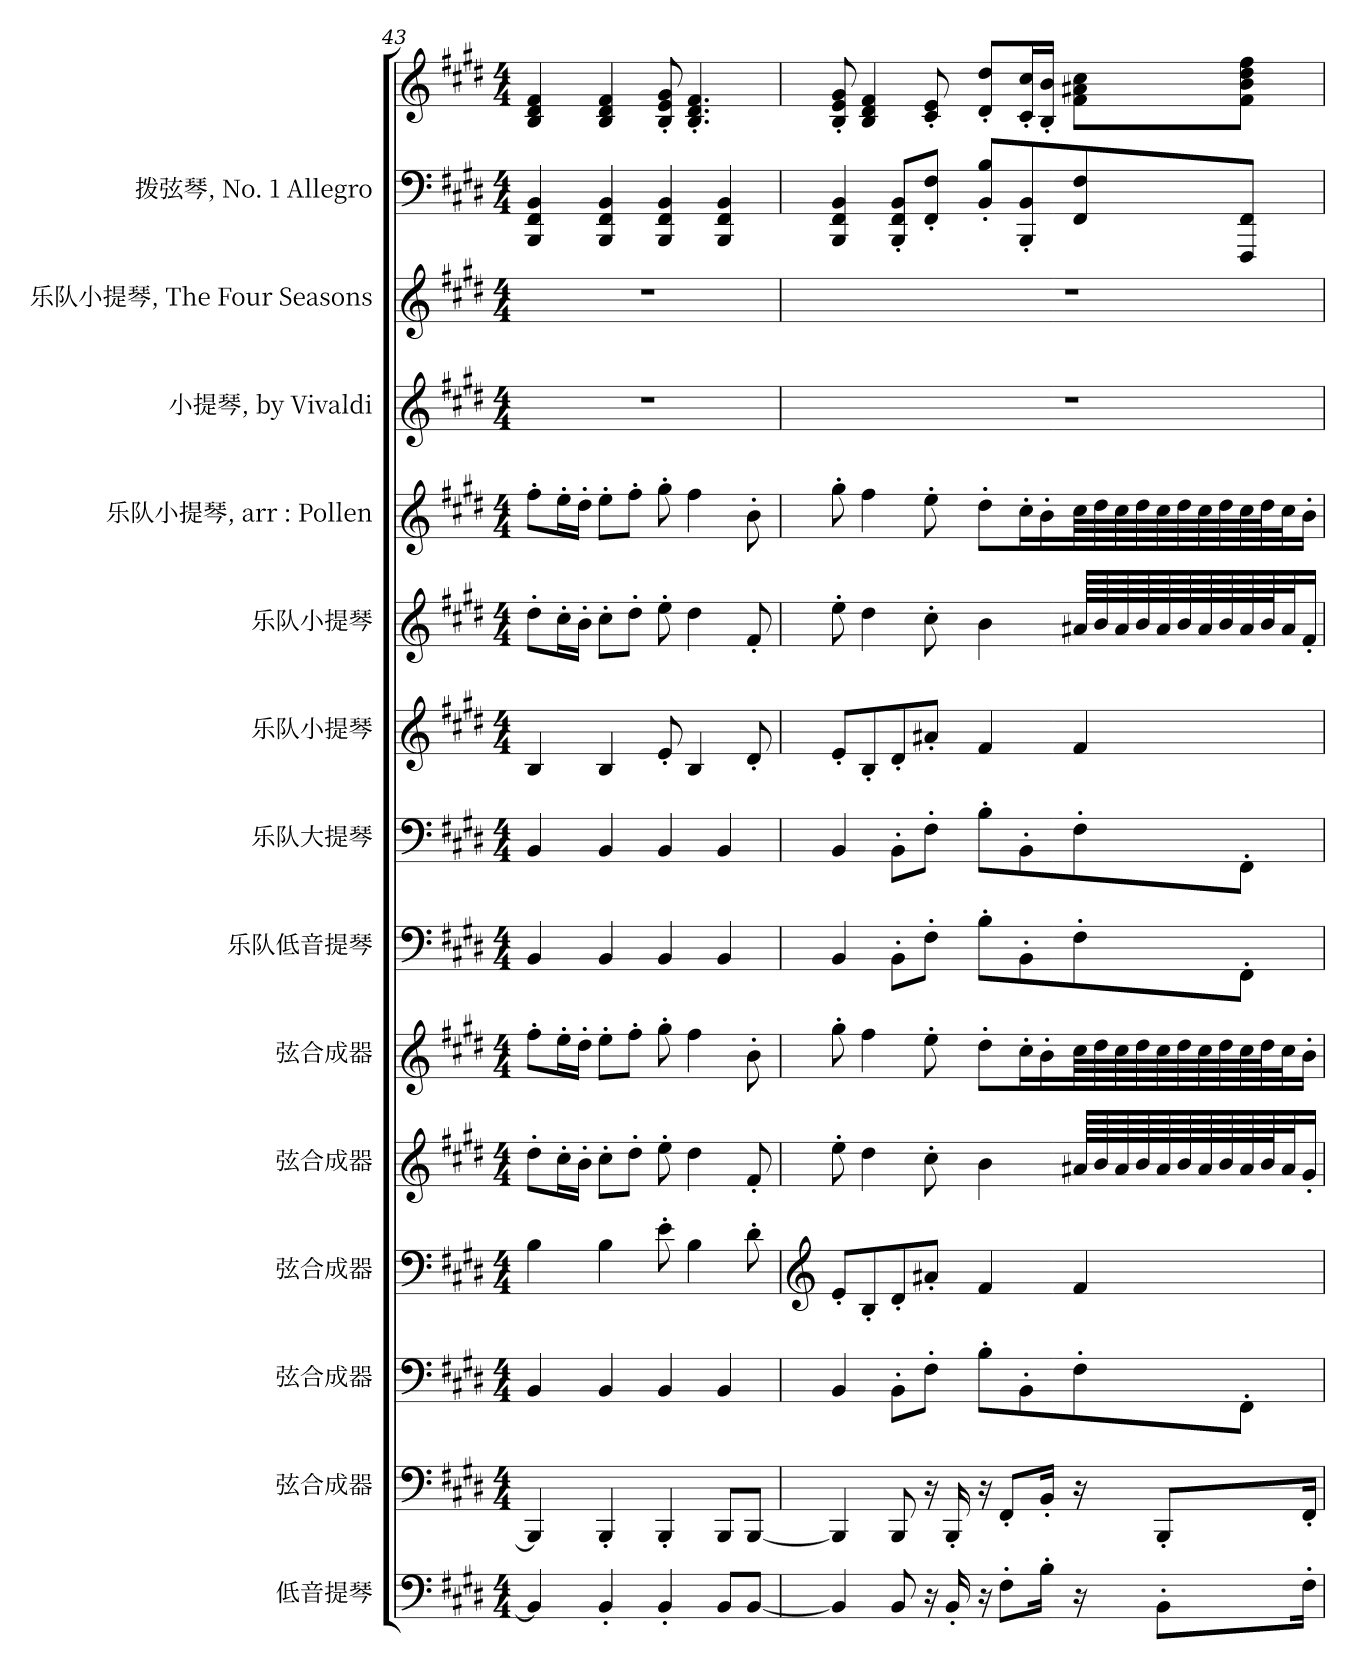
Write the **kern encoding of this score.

**kern	**kern	**kern	**kern	**kern	**kern	**kern	**kern	**kern	**kern	**kern	**kern	**kern	**kern	**kern
*part14	*part13	*part12	*part11	*part10	*part9	*part8	*part7	*part6	*part5	*part4	*part3	*part2	*part1	*part1
*staff15	*staff14	*staff13	*staff12	*staff11	*staff10	*staff9	*staff8	*staff7	*staff6	*staff5	*staff4	*staff3	*staff2	*staff1
*I"低音提琴	*I"弦合成器	*I"弦合成器	*I"弦合成器	*I"弦合成器	*I"弦合成器	*I"乐队低音提琴	*I"乐队大提琴	*I"乐队小提琴	*I"乐队小提琴	*I"乐队小提琴, arr : Pollen	*I"小提琴, by Vivaldi	*I"乐队小提琴, The Four Seasons	*I"拨弦琴, No. 1 Allegro	*
*clefF4	*clefF4	*clefF4	*clefF4	*clefG2	*clefG2	*clefF4	*clefF4	*clefG2	*clefG2	*clefG2	*clefG2	*clefG2	*clefF4	*clefG2
*ITrd7c12	*	*	*	*	*	*ITrd7c12	*	*	*	*	*	*	*	*
*k[f#c#g#d#]	*k[f#c#g#d#]	*k[f#c#g#d#]	*k[f#c#g#d#]	*k[f#c#g#d#]	*k[f#c#g#d#]	*k[f#c#g#d#]	*k[f#c#g#d#]	*k[f#c#g#d#]	*k[f#c#g#d#]	*k[f#c#g#d#]	*k[f#c#g#d#]	*k[f#c#g#d#]	*k[f#c#g#d#]	*k[f#c#g#d#]
*M4/4	*M4/4	*M4/4	*M4/4	*M4/4	*M4/4	*M4/4	*M4/4	*M4/4	*M4/4	*M4/4	*M4/4	*M4/4	*M4/4	*M4/4
=43	=43	=43	=43	=43	=43	=43	=43	=43	=43	=43	=43	=43	=43	=43
4BBB/]	4BBB/]	4BB/	4B\	8dd#'\L	8ff#'\L	4BBB/	4BB/	4B/	8dd#'\L	8ff#'\L	1r	1r	4BBB/ 4FF#/ 4BB/	4B/ 4d#/ 4f#/
.	.	.	.	16cc#'\L	16ee'\L	.	.	.	16cc#'\L	16ee'\L	.	.	.	.
.	.	.	.	16b'\JJ	16dd#'\JJ	.	.	.	16b'\JJ	16dd#'\JJ	.	.	.	.
4BBB'/	4BBB'/	4BB/	4B\	8cc#'\L	8ee'\L	4BBB/	4BB/	4B/	8cc#'\L	8ee'\L	.	.	4BBB/ 4FF#/ 4BB/	4B/ 4d#/ 4f#/
.	.	.	.	8dd#'\J	8ff#'\J	.	.	.	8dd#'\J	8ff#'\J	.	.	.	.
4BBB'/	4BBB'/	4BB/	8e'\	8ee'\	8gg#'\	4BBB/	4BB/	8e'/	8ee'\	8gg#'\	.	.	4BBB/ 4FF#/ 4BB/	8B/' 8e/' 8g#/'
.	.	.	4B\	4dd#\	4ff#\	.	.	4B/	4dd#\	4ff#\	.	.	.	4.B/' 4.d#/' 4.f#/'
8BBB/L	8BBB/L	4BB/	.	.	.	4BBB/	4BB/	.	.	.	.	.	4BBB/ 4FF#/ 4BB/	.
[8BBB/J	[8BBB/J	.	8d#'\	8f#'/	8b'\	.	.	8d#'/	8f#'/	8b'\	.	.	.	.
!!LO:PB:g=z
=44	=44	=44	=44	=44	=44	=44	=44	=44	=44	=44	=44	=44	=44	=44
*	*	*	*clefG2	*	*	*	*	*	*	*	*	*	*	*
4BBB/]	4BBB/]	4BB/	8e'/L	8ee'\	8gg#'\	4BBB/	4BB/	8e'/L	8ee'\	8gg#'\	1r	1r	4BBB/ 4FF#/ 4BB/	8B/' 8e/' 8g#/'
.	.	.	8B'/	4dd#\	4ff#\	.	.	8B'/	4dd#\	4ff#\	.	.	.	4B/ 4d#/ 4f#/
8BBB/	8BBB/	8BB'\L	8d#'/	.	.	8BBB'\L	8BB'\L	8d#'/	.	.	.	.	8BBB/' 8FF#/' 8BB/'L	.
16r	16r	8F#'\J	8a#X'/J	8cc#'\	8ee'\	8FF#'\J	8F#'\J	8a#X'/J	8cc#'\	8ee'\	.	.	8FF#/' 8F#/'J	8c#/' 8e/'
16BBB'/	16BBB'/	.	.	.	.	.	.	.	.	.	.	.	.	.
16r	16r	8B'\L	4f#/	4b\	8dd#'\L	8BB'\L	8B'\L	4f#/	4b\	8dd#'\L	.	.	8BB/' 8B/'L	8d#/' 8dd#/'L
8FF#'\L	8FF#'/L	.	.	.	.	.	.	.	.	.	.	.	.	.
.	.	8BB'\	.	.	16cc#'\L	8BBB'\	8BB'\	.	.	16cc#'\L	.	.	8BBB/' 8BB/'	16c#/' 16cc#/'L
16BB'\Jk	16BB'/Jk	.	.	.	16b'\	.	.	.	.	16b'\	.	.	.	16B/' 16b/'JJ
16r	16r	8F#'\	4f#/	64a#X/LLLL	64cc#\LL	8FF#'\	8F#'\	4f#/	64a#X/LLLL	64cc#\LL	.	.	8FF#/ 8F#/	8f#\ 8a#X\ 8cc#\L
.	.	.	.	64b/	64dd#\	.	.	.	64b/	64dd#\	.	.	.	.
.	.	.	.	64a#/	64cc#\	.	.	.	64a#/	64cc#\	.	.	.	.
.	.	.	.	64b/	64dd#\	.	.	.	64b/	64dd#\	.	.	.	.
8BBB'\L	8BBB'/L	.	.	64a#/	64cc#\	.	.	.	64a#/	64cc#\	.	.	.	.
.	.	.	.	64b/	64dd#\	.	.	.	64b/	64dd#\	.	.	.	.
.	.	.	.	64a#/	64cc#\	.	.	.	64a#/	64cc#\	.	.	.	.
.	.	.	.	64b/	64dd#\	.	.	.	64b/	64dd#\	.	.	.	.
.	.	8FF#'\J	.	64a#/	64cc#\	8FFF#'\J	8FF#'\J	.	64a#/	64cc#\	.	.	8FFF#/ 8FF#/J	8f#\ 8b\ 8dd#\ 8ff#\J
.	.	.	.	64b/J	64dd#\J	.	.	.	64b/J	64dd#\J	.	.	.	.
.	.	.	.	32a#/J	32cc#\J	.	.	.	32a#/J	32cc#\J	.	.	.	.
16FF#'\Jk	16FF#'/Jk	.	.	16g#'/JJ	16b'\JJ	.	.	.	16f#'/JJ	16b'\JJ	.	.	.	.
=	=	=	=	=	=	=	=	=	=	=	=	=	=	=
*-	*-	*-	*-	*-	*-	*-	*-	*-	*-	*-	*-	*-	*-	*-
